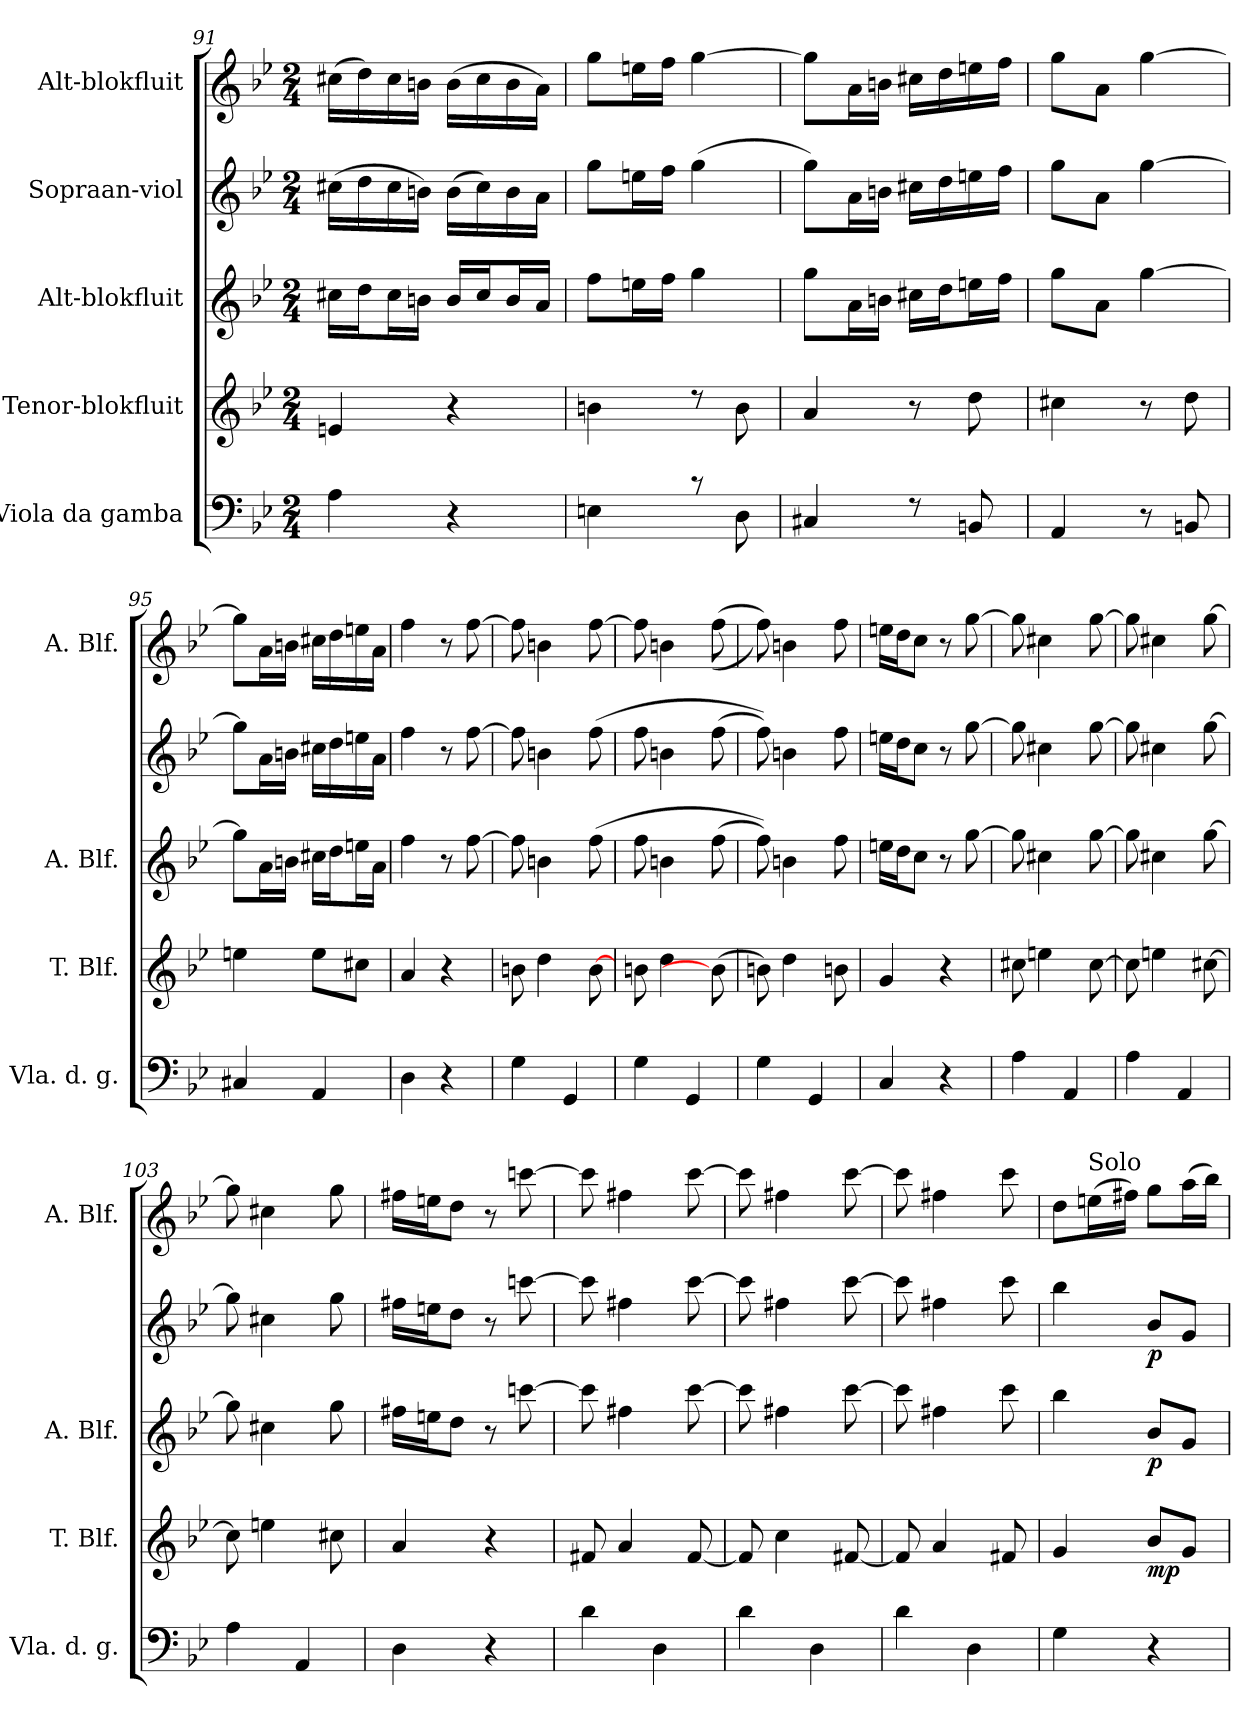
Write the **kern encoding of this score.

**kern	**kern	**dynam	**kern	**dynam	**kern	**dynam	**kern
*part5	*part4	*part4	*part3	*part3	*part2	*part2	*part1
*staff5	*staff4	*staff4	*staff3	*staff3	*staff2	*staff2	*staff1
*I"Viola da gamba	*I"Tenor-blokfluit	*	*I"Alt-blokfluit	*	*I"Sopraan-viol	*	*I"Alt-blokfluit
*I'Vla. d. g.	*I'T. Blf.	*	*I'A. Blf.	*	*	*	*I'A. Blf.
*clefF4	*clefG2	*	*clefG2	*	*clefG2	*	*clefG2
*k[b-e-]	*k[b-e-]	*	*k[b-e-]	*	*k[b-e-]	*	*k[b-e-]
*M2/4	*M2/4	*	*M2/4	*	*M2/4	*	*M2/4
=91	=91	=91	=91	=91	=91	=91	=91
4A\	4en/	.	16cc#X\LL	.	(16cc#X\LL	.	(16cc#X\LL
.	.	.	16dd\J	.	16dd\	.	16dd\)
.	.	.	16cc#\L	.	16cc#\	.	16cc#\
.	.	.	16bn\JJ	.	16bn\JJ)	.	16bn\JJ
4r	4r	.	16b/LL	.	(16b\LL	.	(16b\LL
.	.	.	16cc#/J	.	16cc#\)	.	16cc#\
.	.	.	16b/L	.	16b\	.	16b\
.	.	.	16a/JJ	.	16a\JJ	.	16a\JJ)
!!LO:PB:g=z
=92	=92	=92	=92	=92	=92	=92	=92
4En\	4bn\	.	8ff\L	.	8gg\L	.	8gg\L
.	.	.	16een\L	.	16een\L	.	16een\L
.	.	.	16ff\JJ	.	16ff\JJ	.	16ff\JJ
8rc	8rdd	.	4gg\	.	(4gg\	.	[4gg\
8D\	8b\	.	.	.	.	.	.
=93	=93	=93	=93	=93	=93	=93	=93
4C#X/	4a/	.	8gg\L	.	8gg\L)	.	8gg\L]
.	.	.	16a\L	.	16a\L	.	16a\L
.	.	.	16bn\JJ	.	16bn\JJ	.	16bn\JJ
8rF	8r	.	16cc#X\LL	.	16cc#X\LL	.	16cc#X\LL
.	.	.	16dd\J	.	16dd\	.	16dd\
8BBn/	8dd\	.	16een\L	.	16een\	.	16een\
.	.	.	16ff\JJ	.	16ff\JJ	.	16ff\JJ
=94	=94	=94	=94	=94	=94	=94	=94
4AA/	4cc#X\	.	8gg\L	.	8gg\L	.	8gg\L
.	.	.	8a\J	.	8a\J	.	8a\J
8r	8r	.	[4gg\	.	[4gg\	.	[4gg\
8BBn/	8dd\	.	.	.	.	.	.
=95	=95	=95	=95	=95	=95	=95	=95
4C#X/	4een\	.	8gg\L]	.	8gg\L]	.	8gg\L]
.	.	.	16a\L	.	16a\L	.	16a\L
.	.	.	16bn\JJ	.	16bn\JJ	.	16bn\JJ
4AA/	8ee\L	.	16cc#X\LL	.	16cc#X\LL	.	16cc#X\LL
.	.	.	16dd\J	.	16dd\	.	16dd\
.	8cc#X\J	.	16een\L	.	16een\	.	16een\
.	.	.	16a\JJ	.	16a\JJ	.	16a\JJ
=96	=96	=96	=96	=96	=96	=96	=96
4D\	4a/	.	4ff\	.	4ff\	.	4ff\
4r	4r	.	8r	.	8r	.	8r
.	.	.	[8ff\	.	[8ff\	.	[8ff\
=97	=97	=97	=97	=97	=97	=97	=97
4G\	8bn\	.	8ff\]	.	8ff\]	.	8ff\]
.	4dd\	.	4bn\	.	4bn\	.	4bn\
4GG/	.	.	.	.	.	.	.
.	[8b\	.	(8ff\	.	(8ff\	.	[8ff\
!!LO:LB:g=z
=98	=98	=98	=98	=98	=98	=98	=98
4G\	8bn\	.	8ff\	.	8ff\	.	8ff\]
.	4dd\	.	4bn\	.	4bn\	.	4bn\
4GG/	.	.	.	.	.	.	.
.	(8bn\]	.	(8ff\	.	(8ff\	.	((8ff\
=99	=99	=99	=99	=99	=99	=99	=99
4G\	8bn\)	.	8ff\))	.	8ff\))	.	8ff\))
.	4dd\	.	4bn\	.	4bn\	.	4bn\
4GG/	.	.	.	.	.	.	.
.	8bn\	.	8ff\	.	8ff\	.	8ff\
=100	=100	=100	=100	=100	=100	=100	=100
4C/	4g/	.	16een\LL	.	16een\LL	.	16een\LL
.	.	.	16dd\J	.	16dd\J	.	16dd\J
.	.	.	8cc\J	.	8cc\J	.	8cc\J
4r	4r	.	8r	.	8r	.	8r
.	.	.	[8gg\	.	[8gg\	.	[8gg\
=101	=101	=101	=101	=101	=101	=101	=101
4A\	8cc#X\	.	8gg\]	.	8gg\]	.	8gg\]
.	4een\	.	4cc#X\	.	4cc#X\	.	4cc#X\
4AA/	.	.	.	.	.	.	.
.	[8cc#\	.	[8gg\	.	[8gg\	.	[8gg\
=102	=102	=102	=102	=102	=102	=102	=102
4A\	8cc#\]	.	8gg\]	.	8gg\]	.	8gg\]
.	4een\	.	4cc#X\	.	4cc#X\	.	4cc#X\
4AA/	.	.	.	.	.	.	.
.	[8cc#X\	.	[8gg\	.	[8gg\	.	[8gg\
=103	=103	=103	=103	=103	=103	=103	=103
4A\	8cc#\]	.	8gg\]	.	8gg\]	.	8gg\]
.	4een\	.	4cc#X\	.	4cc#X\	.	4cc#X\
4AA/	.	.	.	.	.	.	.
.	8cc#X\	.	8gg\	.	8gg\	.	8gg\
=104	=104	=104	=104	=104	=104	=104	=104
4D\	4a/	.	16ff#X\LL	.	16ff#X\LL	.	16ff#X\LL
.	.	.	16een\J	.	16een\J	.	16een\J
.	.	.	8dd\J	.	8dd\J	.	8dd\J
4r	4r	.	8r	.	8r	.	8r
.	.	.	[8cccn\	.	[8cccn\	.	[8cccn\
!!LO:LB:g=z
=105	=105	=105	=105	=105	=105	=105	=105
4d\	8f#X/	.	8ccc\]	.	8ccc\]	.	8ccc\]
.	4a/	.	4ff#X\	.	4ff#X\	.	4ff#X\
4D\	.	.	.	.	.	.	.
.	[8f#/	.	[8ccc\	.	[8ccc\	.	[8ccc\
=106	=106	=106	=106	=106	=106	=106	=106
4d\	8f#/]	.	8ccc\]	.	8ccc\]	.	8ccc\]
.	4cc\	.	4ff#X\	.	4ff#X\	.	4ff#X\
4D\	.	.	.	.	.	.	.
.	[8f#X/	.	[8ccc\	.	[8ccc\	.	[8ccc\
=107	=107	=107	=107	=107	=107	=107	=107
4d\	8f#/]	.	8ccc\]	.	8ccc\]	.	8ccc\]
.	4a/	.	4ff#X\	.	4ff#X\	.	4ff#X\
4D\	.	.	.	.	.	.	.
.	8f#X/	.	8ccc\	.	8ccc\	.	8ccc\
=108	=108	=108	=108	=108	=108	=108	=108
4G\	4g/	.	4bb-\	.	4bb-\	.	8dd\L
!	!	!	!	!	!	!	!LO:TX:a:t=Solo
.	.	.	.	.	.	.	(16een\L
.	.	.	.	.	.	.	16ff#X\JJ)
!	!	!LO:DY:b	!	!LO:DY:b	!	!LO:DY:b	!
4r	8b-/L	mp	8b-/L	p	8b-/L	p	8gg\L
.	8g/J	.	8g/J	.	8g/J	.	(16aa\L
.	.	.	.	.	.	.	16bb-\JJ)
=	=	=	=	=	=	=	=
*-	*-	*-	*-	*-	*-	*-	*-
